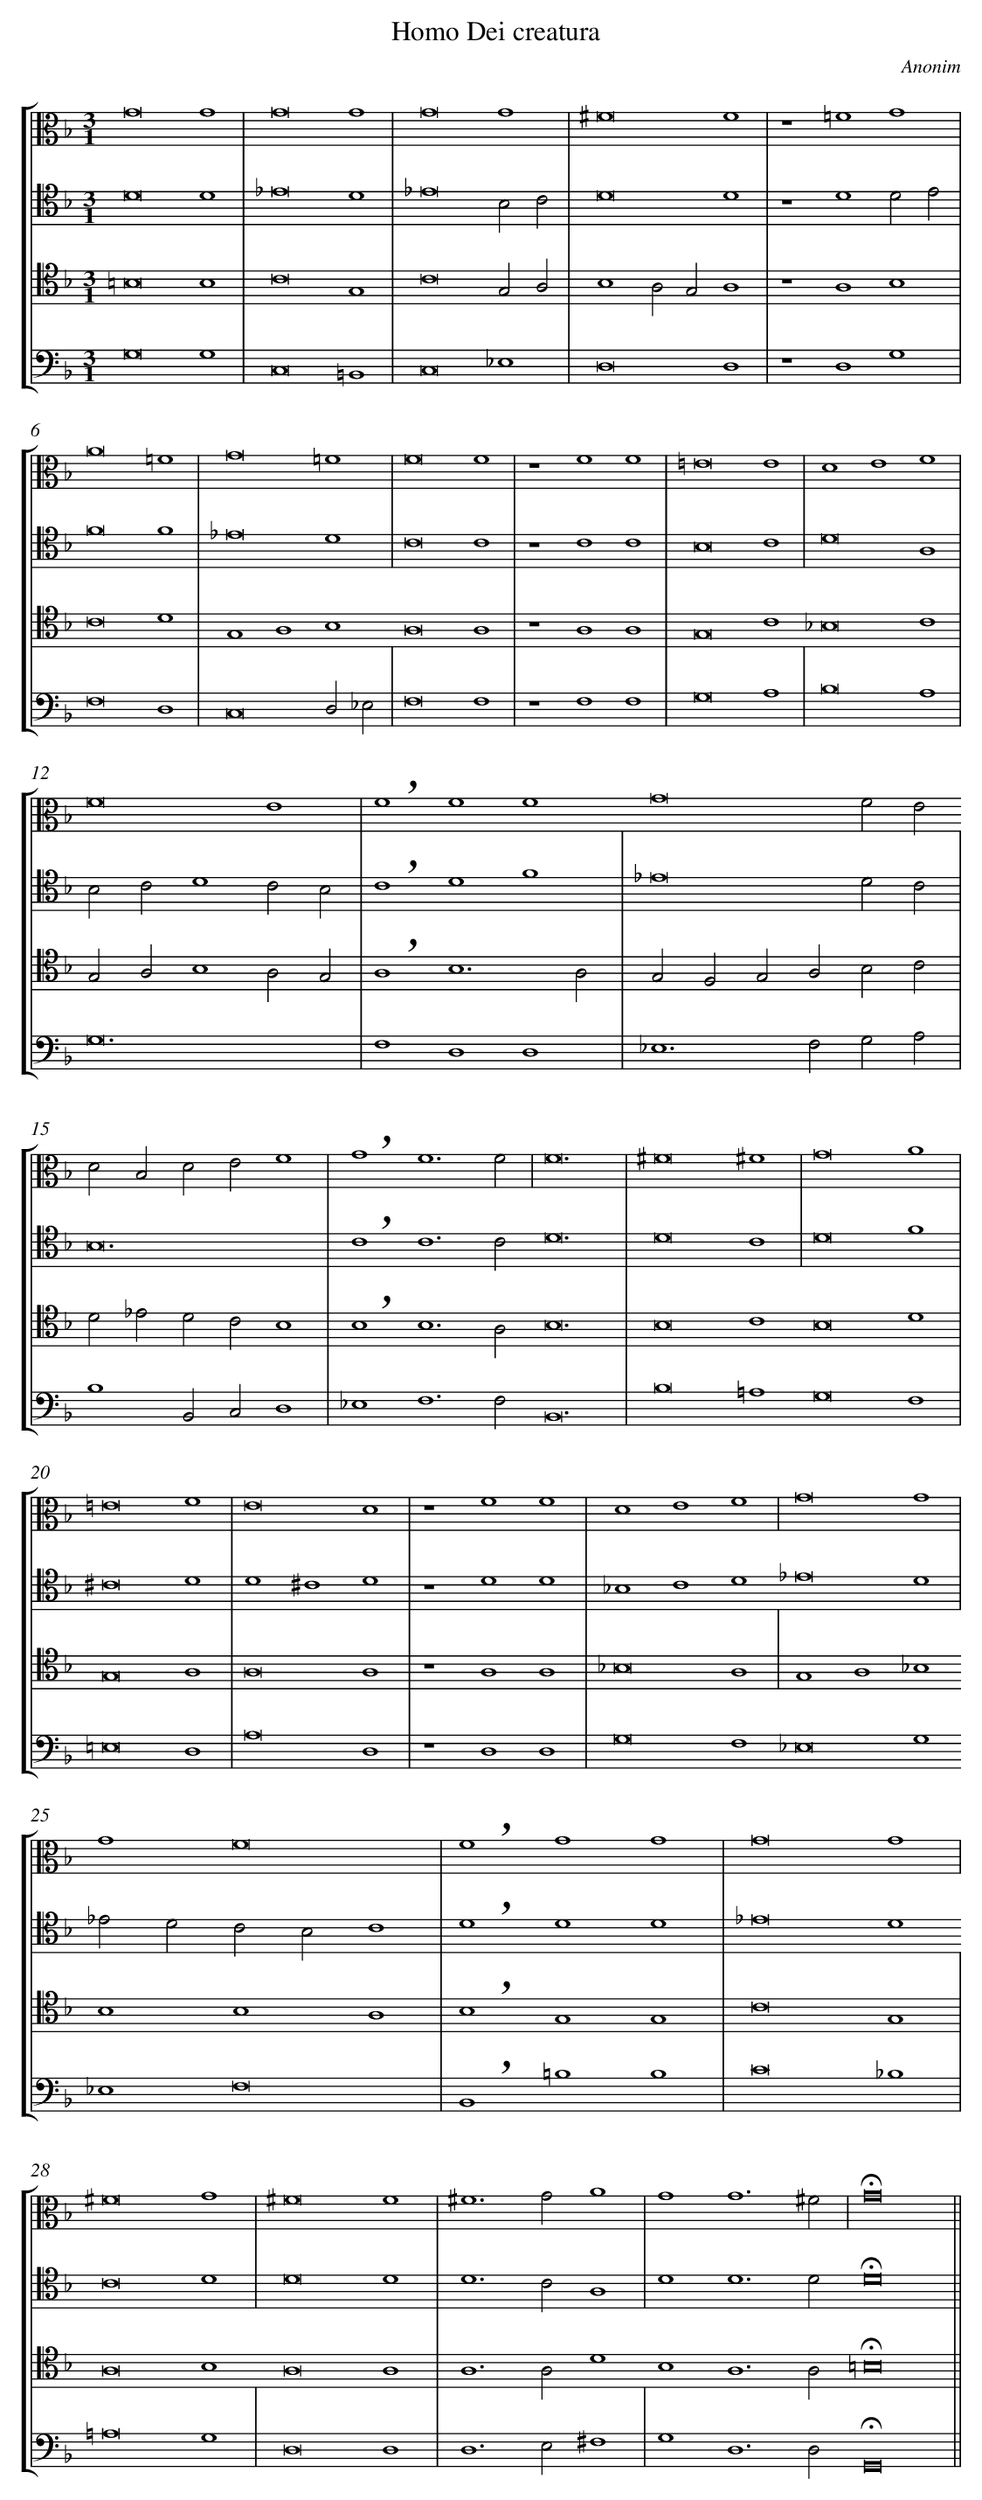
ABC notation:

X:1
T: Homo Dei creatura
C: Anonim
L: 1/4
M: 3/1
%%staves [1 2 3 4]
V: 1 clef=alto
V: 2 clef=tenor
V: 3 clef=tenor
V: 4 clef=bass
K: F
[V:1] G8G4 |
[V:2] D8D4 |
[V:3] =B,8B,4 |
[V:4] G,8G,4 |
[V:1] G8G4 |
[V:2] _E8D4 |
[V:3] C8G,4 |
[V:4] C,8=B,,4 |
[V:1] G8G4 |
[V:2] _E8B,2C2 |
[V:3] C8G,2A,2 |
[V:4] C,8_E,4 |
[V:1] ^F8F4 |
[V:2] D8D4 |
[V:3] B,4A,2G,2A,4 |
[V:4] D,8D,4 |
[V:1] z4=F4G4 |
[V:2] z4D4D2E2 |
[V:3] z4A,4B,4 |
[V:4] z4D,4G,4 |
[V:1] A8=F4 |
[V:2] F8F4 |
[V:3] C8D4 |
[V:4] F,8D,4 |
[V:1] G8=F4 |
[V:2] _E8D4 |
[V:3] G,4A,4B,4 [|]
[V:4] C,8D,2_E,2 |
[V:1] F8F4 |
[V:2] C8C4 |
[V:3] A,8A,4 |
[V:4] F,8F,4 |
[V:1] z4F4F4 |
[V:2] z4C4C4 |
[V:3] z4A,4A,4 |
[V:4] z4F,4F,4 |
[V:1] =E8E4 |
[V:2] B,8C4 |
[V:3] G,8C4 [|]
[V:4] G,8A,4 |
[V:1] D4E4F4 |
[V:2] D8A,4 |
[V:3] _B,8C4 |
[V:4] B,8A,4 |
[V:1] F8E4 |
[V:2] B,2C2D4C2B,2 |
[V:3] G,2A,2B,4A,2G,2 |
[V:4] G,12 |
[V:1] !breath!F4F4F4 [|]
[V:2] !breath!C4D4F4 |
[V:3] !breath!A,4B,6A,2 |
[V:4] F,4D,4D,4 |
[V:1] G8F2E2 [|]
[V:2] _E8D2C2 |
[V:3] G,2F,2G,2A,2B,2C2 |
[V:4] _E,4>F,4G,2A,2 |
[V:1] D2B,2D2E2F4 |
[V:2] B,12 |
[V:3] D2_E2D2C2B,4 |
[V:4] B,4B,,2C,2D,4 |
[V:1] !breath!G4F6F2 |
[V:2] !breath!C4C6C2 [|]
[V:3] !breath!B,4B,6A,2 [|]
[V:4] _E,4F,6F,2 [|]
[V:1] F12 |
[V:2] D12 |
[V:3] B,12 |
[V:4] B,,12 |
[V:1] ^F8^F4 |
[V:2] D8C4 |
[V:3] B,8C4 [|]
[V:4] B,8=A,4 [|]
[V:1] G8A4 |
[V:2] D8F4 |
[V:3] B,8D4 |
[V:4] G,8F,4 |
[V:1] =E8F4 |
[V:2] ^C8D4 |
[V:3] G,8A,4 |
[V:4] =E,8D,4 |
[V:1] E8D4 |
[V:2] D4^C4D4 |
[V:3] A,8A,4 |
[V:4] A,8D,4 |
[V:1] z4F4F4 |
[V:2] z4D4D4 |
[V:3] z4A,4A,4 |
[V:4] z4D,4D,4 |
[V:1] D4E4F4 |
[V:2] _B,4C4D4 [|]
[V:3] _B,8A,4 |
[V:4] G,8F,4 [|]
[V:1] G8G4 |
[V:2] _E8D4 |
[V:3] G,4A,4_B,4 [|]
[V:4] _E,8G,4 [|]
[V:1] G4F8 |
[V:2] _E2D2C2B,2C4 |
[V:3] B,4B,4A,4 |
[V:4] _E,4F,8 |
[V:1] !breath!F4G4G4 |
[V:2] !breath!D4D4D4 |
[V:3] !breath!B,4G,4G,4 |
[V:4] !breath!B,,4=B,4B,4 |
[V:1] G8G4 |
[V:2] _E8D4 [|]
[V:3] C8G,4 |
[V:4] C8_B,4 |
[V:1] ^F8G4 |
[V:2] C8D4 |
[V:3] A,8B,4 [|]
[V:4] =A,8G,4 |
[V:1] ^F8F4 |
[V:2] D8D4 |
[V:3] A,8A,4 |
[V:4] D,8D,4 |
[V:1] ^F4>G4A4 |
[V:2] D4>C4A,4 |
[V:3] A,4>A,4D4 [|]
[V:4] D,4>E,4^F,4 |
[V:1] G4G6^F2 |
[V:2] D4D6D2 [|]
[V:3] B,4A,6A,2 [|]
[V:4] G,4D,6D,2 [|]
[V:1] !fermata!G12 ||
[V:2] !fermata!D12 ||
[V:3] !fermata!=B,12 ||
[V:4] !fermata!G,,12 ||
